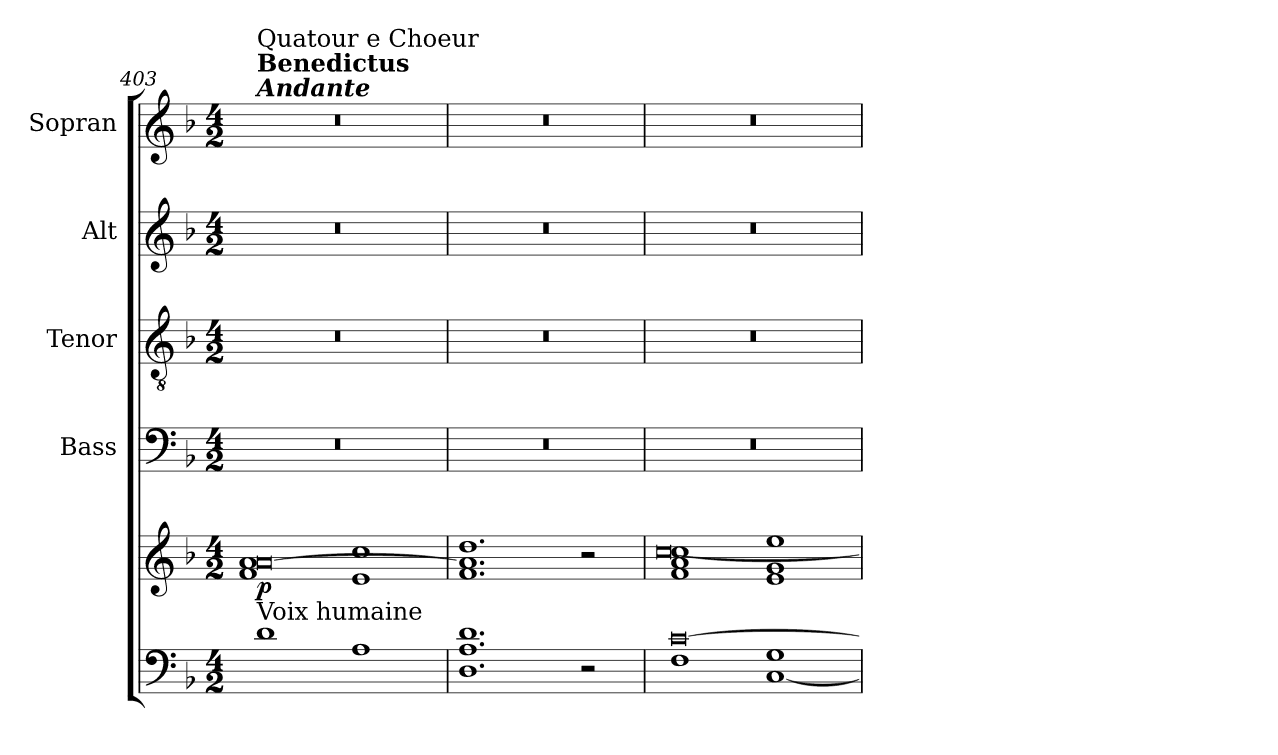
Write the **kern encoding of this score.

**kern	**kern	**dynam	**kern	**kern	**kern	**kern
*part5	*part5	*part5	*part4	*part3	*part2	*part1
*staff6	*staff5	*staff5/6	*staff4	*staff3	*staff2	*staff1
*	*	*	*I"Bass	*I"Tenor	*I"Alt	*I"Sopran
*	*	*	*I'B.	*I'T.	*I'A.	*I'S.
!!LO:LB:g=z
*clefF4	*clefG2	*	*clefF4	*clefGv2	*clefG2	*clefG2
*k[b-]	*k[b-]	*	*k[b-]	*k[b-]	*k[b-]	*k[b-]
*F:	*F:	*	*F:	*F:	*F:	*F:
*M4/2	*M4/2	*	*M4/2	*M4/2	*M4/2	*M4/2
=403	=403	=403	=403	=403	=403	=403
*	*^	*	*	*	*	*
!	!	!	!	!	!	!	!LO:TX:a:Bi:t=Andante
!	!	!	!	!	!	!	!LO:TX:a:B:t=Benedictus
!	!	!	!	!	!	!	!LO:TX:a:t=Quatour e Choeur
!	!LO:TX:b:t=Voix humaine	!	!	!	!	!	!
!	!	!	!LO:DY:b	!	!	!	!
1d	[>0a	1f 1a	p	0r	0r	0r	0r
1A	.	1e 1cc	.	.	.	.	.
*	*v	*v	*	*	*	*	*
=404	=404	=404	=404	=404	=404	=404
1.D 1.A 1.d	1.f 1.a] 1.dd	.	0r	0r	0r	0r
2r	2r	.	.	.	.	.
=405	=405	=405	=405	=405	=405	=405
*^	*^	*	*	*	*	*
[>0c	1F	1f 1a 1cc	[>0cc	.	0r	0r	0r	0r
.	[<1C 1G	1e 1g 1ee	.	.	.	.	.	.
*v	*v	*	*	*	*	*	*	*
*	*v	*v	*	*	*	*	*
=	=	=	=	=	=	=
*-	*-	*-	*-	*-	*-	*-
